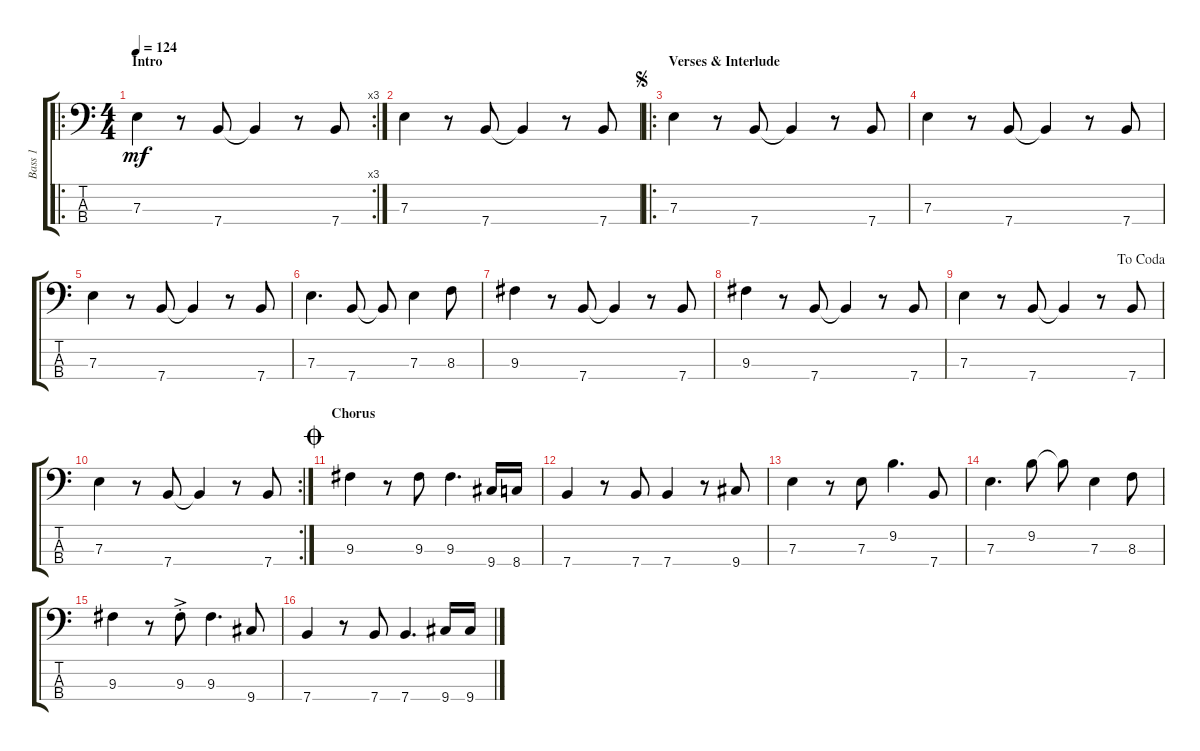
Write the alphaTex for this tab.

\track ("Bass 1" "Bass 1") {instrument electricbassfinger}
\staff {score tabs}
\tuning (G2 D2 A1 E1) {hide}
\ro
\rc 3
\ts (4 4)
\section ("" "Intro")
\tempo 124
\clef f4
\ks c
7.3.4{dy mf instrument electricbassfinger} r.8 7.4.8 7.4{t}.4 r.8 7.4.8 |
7.3.4 r.8 7.4.8 7.4{t}.4 r.8 7.4.8 |
\ro
\section ("" "Verses & Interlude")
\jump segno
7.3.4 r.8 7.4.8 7.4{t}.4 r.8 7.4.8 |
7.3.4 r.8 7.4.8 7.4{t}.4 r.8 7.4.8 |
7.3.4 r.8 7.4.8 7.4{t}.4 r.8 7.4.8 |
7.3.4{d} 7.4.8 7.4{t}.8 7.3.4 8.3.8 |
9.3.4 r.8 7.4.8 7.4{t}.4 r.8 7.4.8 |
9.3.4 r.8 7.4.8 7.4{t}.4 r.8 7.4.8 |
\jump dacoda
7.3.4 r.8 7.4.8 7.4{t}.4 r.8 7.4.8 |
\rc 2
7.3.4 r.8 7.4.8 7.4{t}.4 r.8 7.4.8 |
\section ("" "Chorus")
\jump coda
9.3.4 r.8 9.3.8 9.3.4{d} 9.4.16 8.4.16 |
7.4.4 r.8 7.4.8 7.4.4 r.8 9.4.8 |
7.3.4 r.8 7.3.8 9.2.4{d} 7.4.8 |
7.3.4{d} 9.2.8 9.2{t}.8 7.3.4 8.3.8 |
9.3.4 r.8 9.3{ac st}.8 9.3.4{d} 9.4.8 |
7.4.4 r.8 7.4.8 7.4.4{d} 9.4.16 9.4.16
